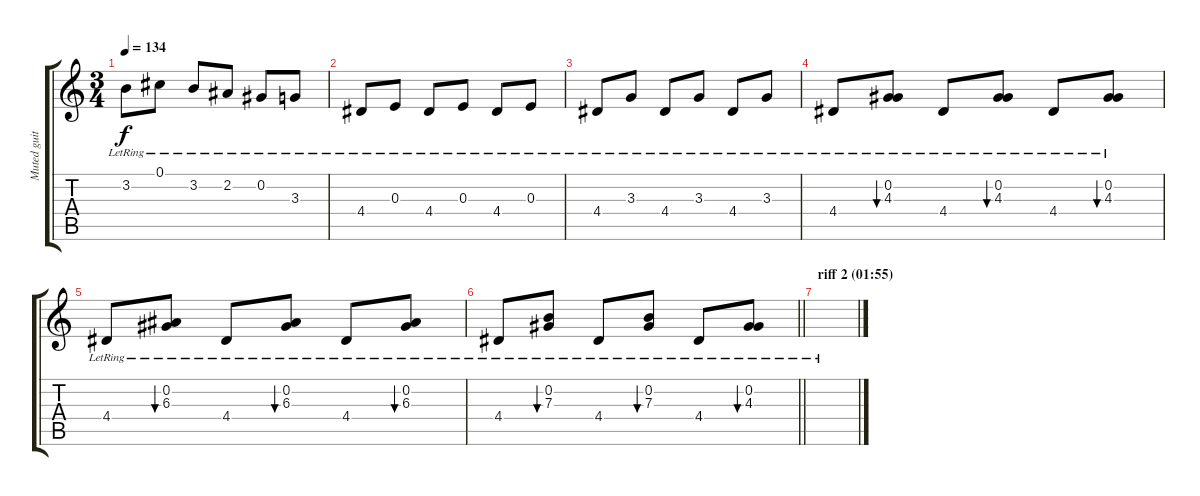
\track ("Muted guitar" "Muted guit") {instrument electricguitarmuted}
\staff {score tabs}
\tuning (Db4 Ab3 E3 B2 Gb2 Db2) {hide}
\ts (3 4)
\tempo 134
\clef g2
\ks c
3.2{lr}.8{dy f} 0.1{lr}.8 3.2{lr}.8 2.2{lr}.8 0.2{lr}.8 3.3{lr}.8 |
4.4{lr}.8 0.3{lr}.8 4.4{lr}.8 0.3{lr}.8 4.4{lr}.8 0.3{lr}.8 |
4.4{lr}.8 3.3{lr}.8 4.4{lr}.8 3.3{lr}.8 4.4{lr}.8 3.3{lr}.8 |
4.4{lr}.8 (0.2{lr} 4.3{lr}).8{bu 60} 4.4{lr}.8 (0.2{lr} 4.3{lr}).8{bu 120} 4.4{lr}.8 (0.2{lr} 4.3{lr}).8{bu 240} |
4.4{lr}.8 (0.2{lr} 6.3{lr}).8{bu 240} 4.4{lr}.8 (0.2{lr} 6.3{lr}).8{bu 240} 4.4{lr}.8 (0.2{lr} 6.3{lr}).8{bu 240} |
\barLineRight lightlight
4.4{lr}.8 (0.2{lr} 7.3{lr}).8{bu 240} 4.4{lr}.8 (0.2{lr} 7.3{lr}).8{bu 240} 4.4{lr}.8 (0.2{lr} 4.3{lr}).8{bu 240} |
\section ("" "riff 2 (01:55)")
